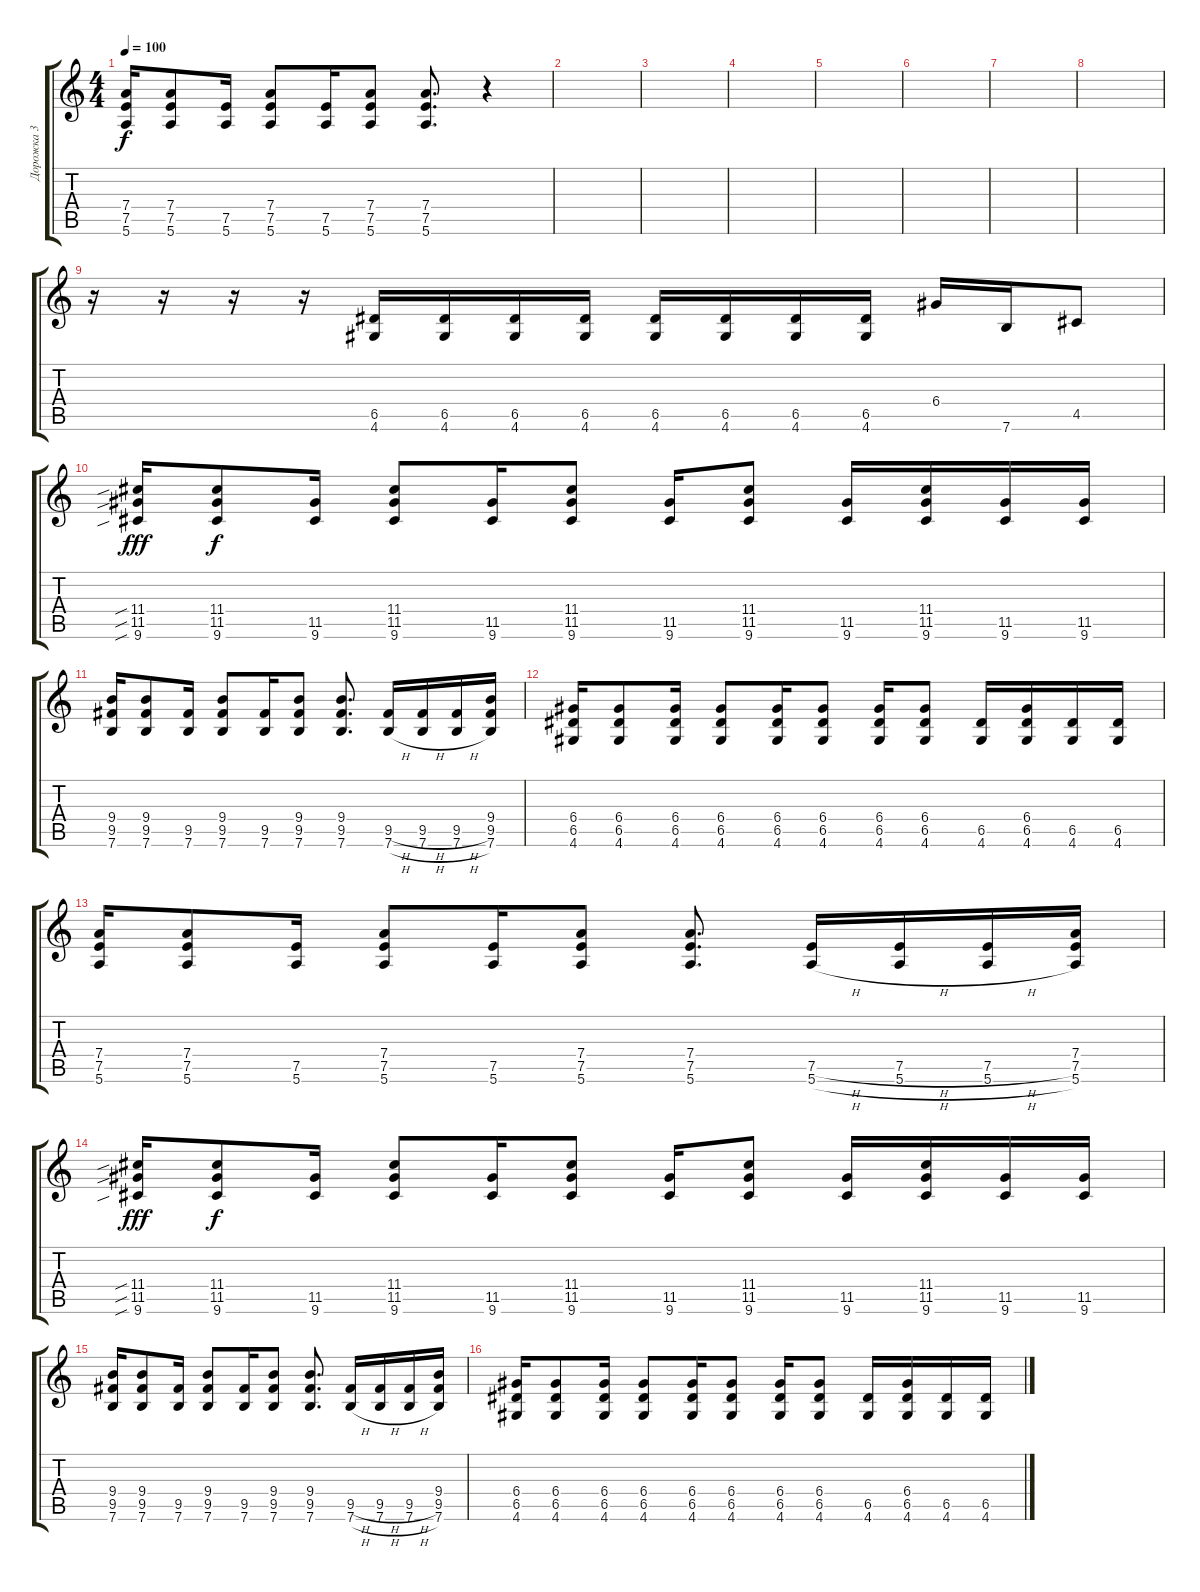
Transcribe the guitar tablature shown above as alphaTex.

\track ("Дорожка 3" "Дорожка 3") {instrument distortionguitar}
\staff {score tabs}
\tuning (E4 B3 G3 D3 A2 E2) {hide}
\ts (4 4)
\tempo 100
\clef g2
\ks c
(7.4 7.5 5.6).16{dy f} (7.4 7.5 5.6).8 (7.5 5.6).16 (7.4 7.5 5.6).8 (7.5 5.6).16 (7.4 7.5 5.6).8 (7.4 7.5 5.6).8{d} r.4 |
|
|
|
|
|
|
|
r.16 r.16 r.16 r.16 (6.5 4.6).16 (6.5 4.6).16 (6.5 4.6).16 (6.5 4.6).16 (6.5 4.6).16 (6.5 4.6).16 (6.5 4.6).16 (6.5 4.6).16 6.4.16 7.6.16 4.5.8 |
(11.4{sib} 11.5{sib} 9.6{sib}).16{dy fff volume 16 balance 0} (11.4 11.5 9.6).8{dy f} (11.5 9.6).16 (11.4 11.5 9.6).8 (11.5 9.6).16 (11.4 11.5 9.6).8 (11.5 9.6).16 (11.4 11.5 9.6).8 (11.5 9.6).16 (11.4 11.5 9.6).16 (11.5 9.6).16 (11.5 9.6).16 |
(9.4 9.5 7.6).16 (9.4 9.5 7.6).8 (9.5 7.6).16 (9.4 9.5 7.6).8 (9.5 7.6).16 (9.4 9.5 7.6).8 (9.4 9.5 7.6).8{d} (9.5{h} 7.6{h}).16 (9.5{h} 7.6{h}).16 (9.5{h} 7.6{h}).16 (9.4 9.5 7.6).16 |
(6.4 6.5 4.6).16 (6.4 6.5 4.6).8 (6.4 6.5 4.6).16 (6.4 6.5 4.6).8 (6.4 6.5 4.6).16 (6.4 6.5 4.6).8 (6.4 6.5 4.6).16 (6.4 6.5 4.6).8 (6.5 4.6).16 (6.4 6.5 4.6).16 (6.5 4.6).16 (6.5 4.6).16 |
(7.4 7.5 5.6).16 (7.4 7.5 5.6).8 (7.5 5.6).16 (7.4 7.5 5.6).8 (7.5 5.6).16 (7.4 7.5 5.6).8 (7.4 7.5 5.6).8{d} (7.5{h} 5.6{h}).16 (7.5{h} 5.6{h}).16 (7.5{h} 5.6{h}).16 (7.4 7.5 5.6).16 |
(11.4{sib} 11.5{sib} 9.6{sib}).16{dy fff} (11.4 11.5 9.6).8{dy f} (11.5 9.6).16 (11.4 11.5 9.6).8 (11.5 9.6).16 (11.4 11.5 9.6).8 (11.5 9.6).16 (11.4 11.5 9.6).8 (11.5 9.6).16 (11.4 11.5 9.6).16 (11.5 9.6).16 (11.5 9.6).16 |
(9.4 9.5 7.6).16 (9.4 9.5 7.6).8 (9.5 7.6).16 (9.4 9.5 7.6).8 (9.5 7.6).16 (9.4 9.5 7.6).8 (9.4 9.5 7.6).8{d} (9.5{h} 7.6{h}).16 (9.5{h} 7.6{h}).16 (9.5{h} 7.6{h}).16 (9.4 9.5 7.6).16 |
(6.4 6.5 4.6).16 (6.4 6.5 4.6).8 (6.4 6.5 4.6).16 (6.4 6.5 4.6).8 (6.4 6.5 4.6).16 (6.4 6.5 4.6).8 (6.4 6.5 4.6).16 (6.4 6.5 4.6).8 (6.5 4.6).16 (6.4 6.5 4.6).16 (6.5 4.6).16 (6.5 4.6).16
